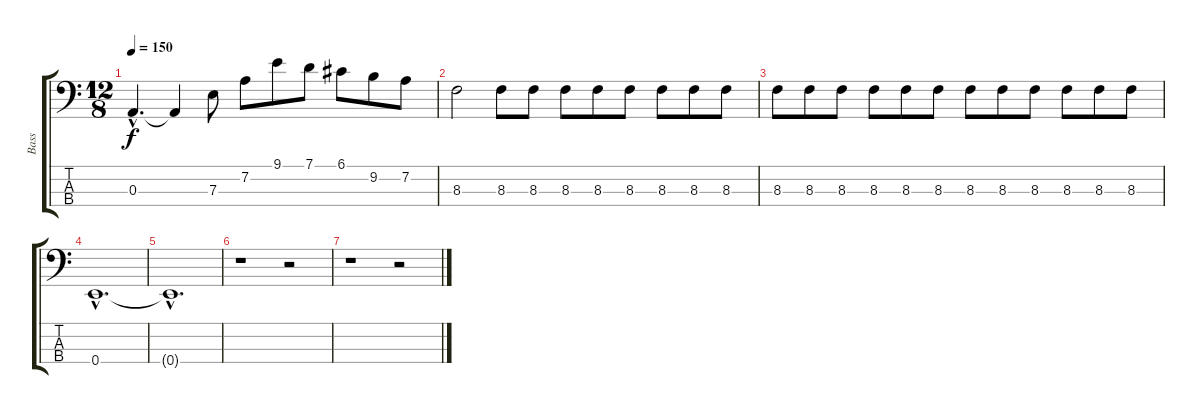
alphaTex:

\track ("Bass" "Bass") {instrument electricbassfinger}
\staff {score tabs}
\tuning (G2 D2 A1 E1) {hide}
\ts (12 8)
\tempo 150
\clef f4
\ks c
0.3{hac}.4{d dy f} 0.3{t}.4 7.3.8 7.2.8 9.1.8 7.1.8 6.1.8 9.2.8 7.2.8 |
8.3.2 8.3.8 8.3.8 8.3.8 8.3.8 8.3.8 8.3.8 8.3.8 8.3.8 |
8.3.8 8.3.8 8.3.8 8.3.8 8.3.8 8.3.8 8.3.8 8.3.8 8.3.8 8.3.8 8.3.8 8.3.8 |
0.4{hac}.1{d volume 0} |
0.4{hac t}.1{d} |
r.1 r.2 |
r.1 r.2
